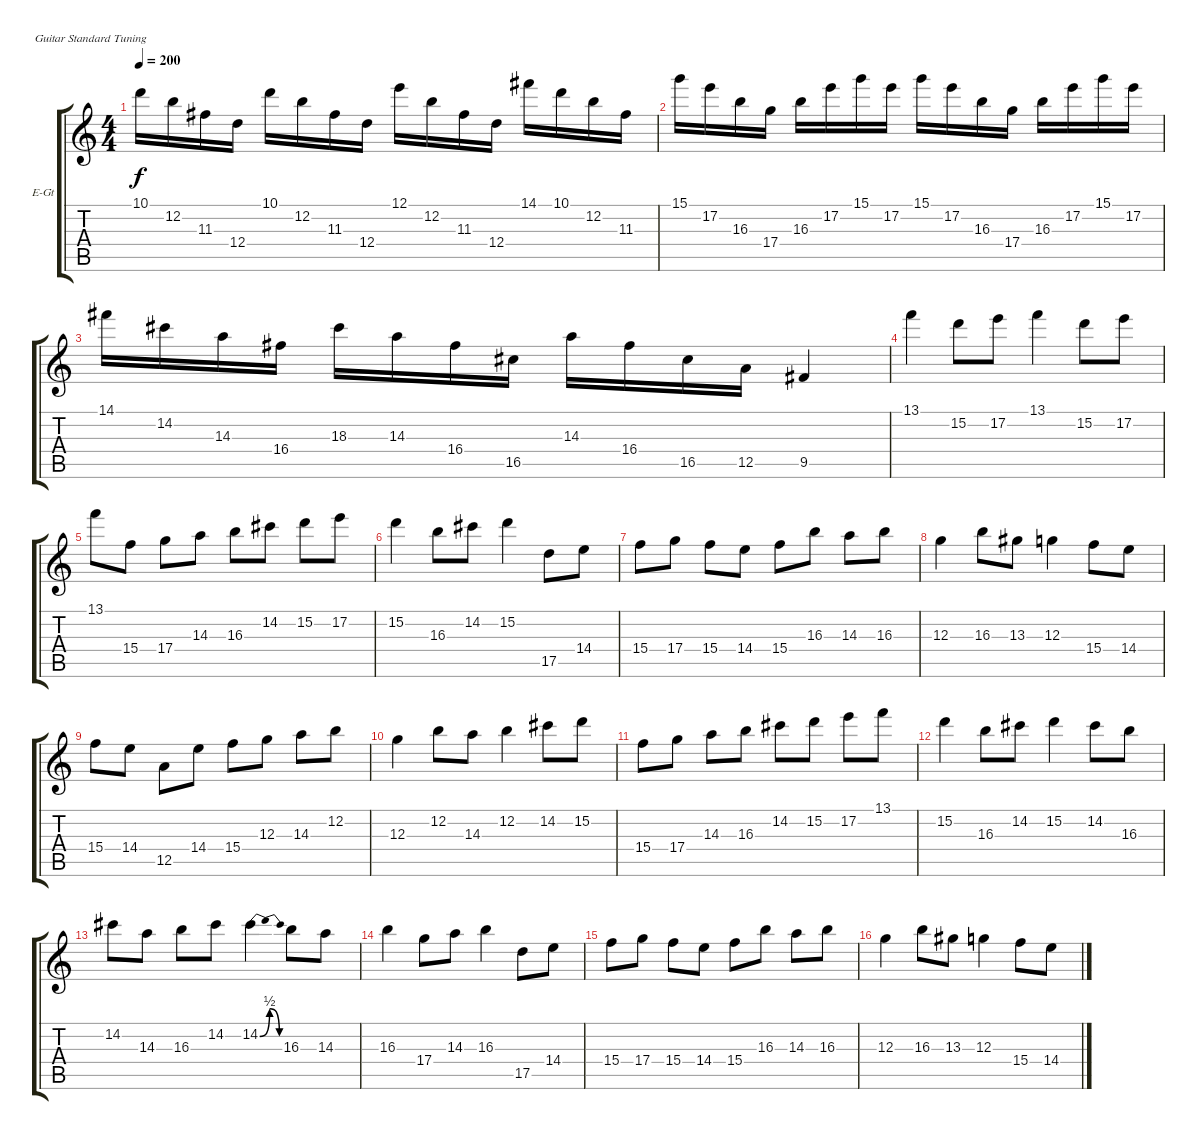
\bracketExtendMode groupsimilarinstruments
\firstSystemTrackNameOrientation horizontal
\otherSystemsTrackNameOrientation horizontal
\track ("Harmony" "E-Gt") {instrument distortionguitar}
\staff {score tabs}
\tuning (E4 B3 G3 D3 A2 E2)
\ts (4 4)
\tempo 200
\clef g2
\ks c
10.1.16{dy f} 12.2.16 11.3.16 12.4.16 10.1.16 12.2.16 11.3.16 12.4.16 12.1.16 12.2.16 11.3.16 12.4.16 14.1.16 10.1.16 12.2.16 11.3.16 |
15.1.16 17.2.16 16.3.16 17.4.16 16.3.16 17.2.16 15.1.16 17.2.16 15.1.16 17.2.16 16.3.16 17.4.16 16.3.16 17.2.16 15.1.16 17.2.16 |
14.1.16 14.2.16 14.3.16 16.4.16 18.3.16 14.3.16 16.4.16 16.5.16 14.3.16 16.4.16 16.5.16 12.5.16 9.5.4 |
13.1.4 15.2.8 17.2.8 13.1.4 15.2.8 17.2.8 |
13.1.8 15.4.8 17.4.8 14.3.8 16.3.8 14.2.8 15.2.8 17.2.8 |
15.2.4 16.3.8 14.2.8 15.2.4 17.5.8 14.4.8 |
15.4.8 17.4.8 15.4.8 14.4.8 15.4.8 16.3.8 14.3.8 16.3.8 |
12.3.4 16.3.8 13.3.8 12.3.4 15.4.8 14.4.8 |
15.4.8 14.4.8 12.5.8 14.4.8 15.4.8 12.3.8 14.3.8 12.2.8 |
12.3.4 12.2.8 14.3.8 12.2.4 14.2.8 15.2.8 |
15.4.8 17.4.8 14.3.8 16.3.8 14.2.8 15.2.8 17.2.8 13.1.8 |
15.2.4 16.3.8 14.2.8 15.2.4 14.2.8 16.3.8 |
14.2.8 14.3.8 16.3.8 14.2.8 14.2{be (bendrelease 0 0 30 2 30 2 60 0)}.4 16.3.8 14.3.8 |
16.3.4 17.4.8 14.3.8 16.3.4 17.5.8 14.4.8 |
15.4.8 17.4.8 15.4.8 14.4.8 15.4.8 16.3.8 14.3.8 16.3.8 |
12.3.4 16.3.8 13.3.8 12.3.4 15.4.8 14.4.8
